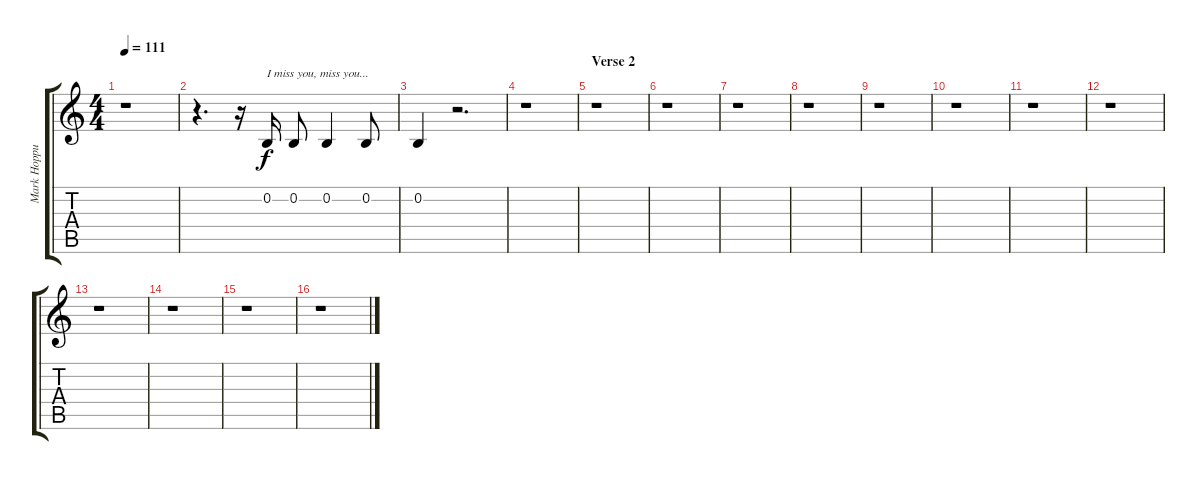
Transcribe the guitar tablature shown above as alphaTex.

\track ("Mark Hoppus - Vocal" "Mark Hoppu") {instrument lead2sawtooth}
\staff {score tabs}
\tuning (E4 B3 G3 D3 A2 E2) {hide}
\ts (4 4)
\tempo 111
\clef g2
\ks c
r.1{dy f} |
r.4{d} r.16 0.2.16{txt "I miss you, miss you..."} 0.2.8 0.2.4 0.2.8 |
0.2.4 r.2{d} |
r.1 |
\section ("" "Verse 2")
r.1 |
r.1 |
r.1 |
r.1 |
r.1 |
r.1 |
r.1 |
r.1 |
r.1 |
r.1 |
r.1 |
r.1
